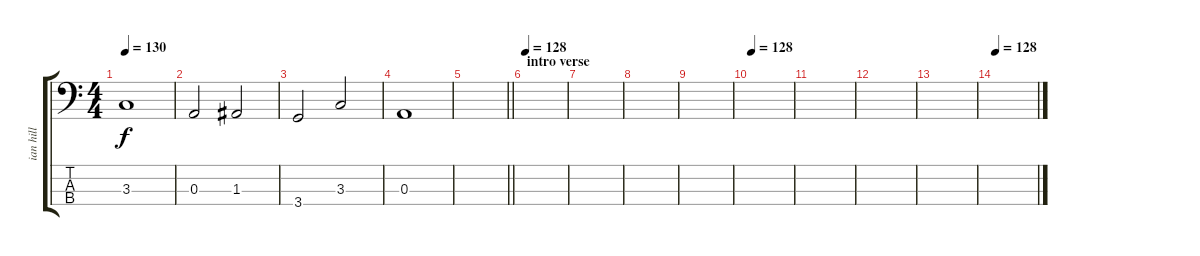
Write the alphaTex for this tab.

\track ("ian hill" "ian hill") {instrument electricbasspick}
\staff {score tabs}
\tuning (G2 D2 A1 E1) {hide}
\ts (4 4)
\tempo 130
\clef f4
\ks c
3.3.1{dy f} |
0.3.2 1.3.2 |
3.4.2 3.3.2 |
0.3.1{volume 0} |
\barLineRight lightlight
|
\section ("" "intro verse")
\tempo 128
|
|
|
|
\tempo 128
|
|
|
|
\tempo 128
